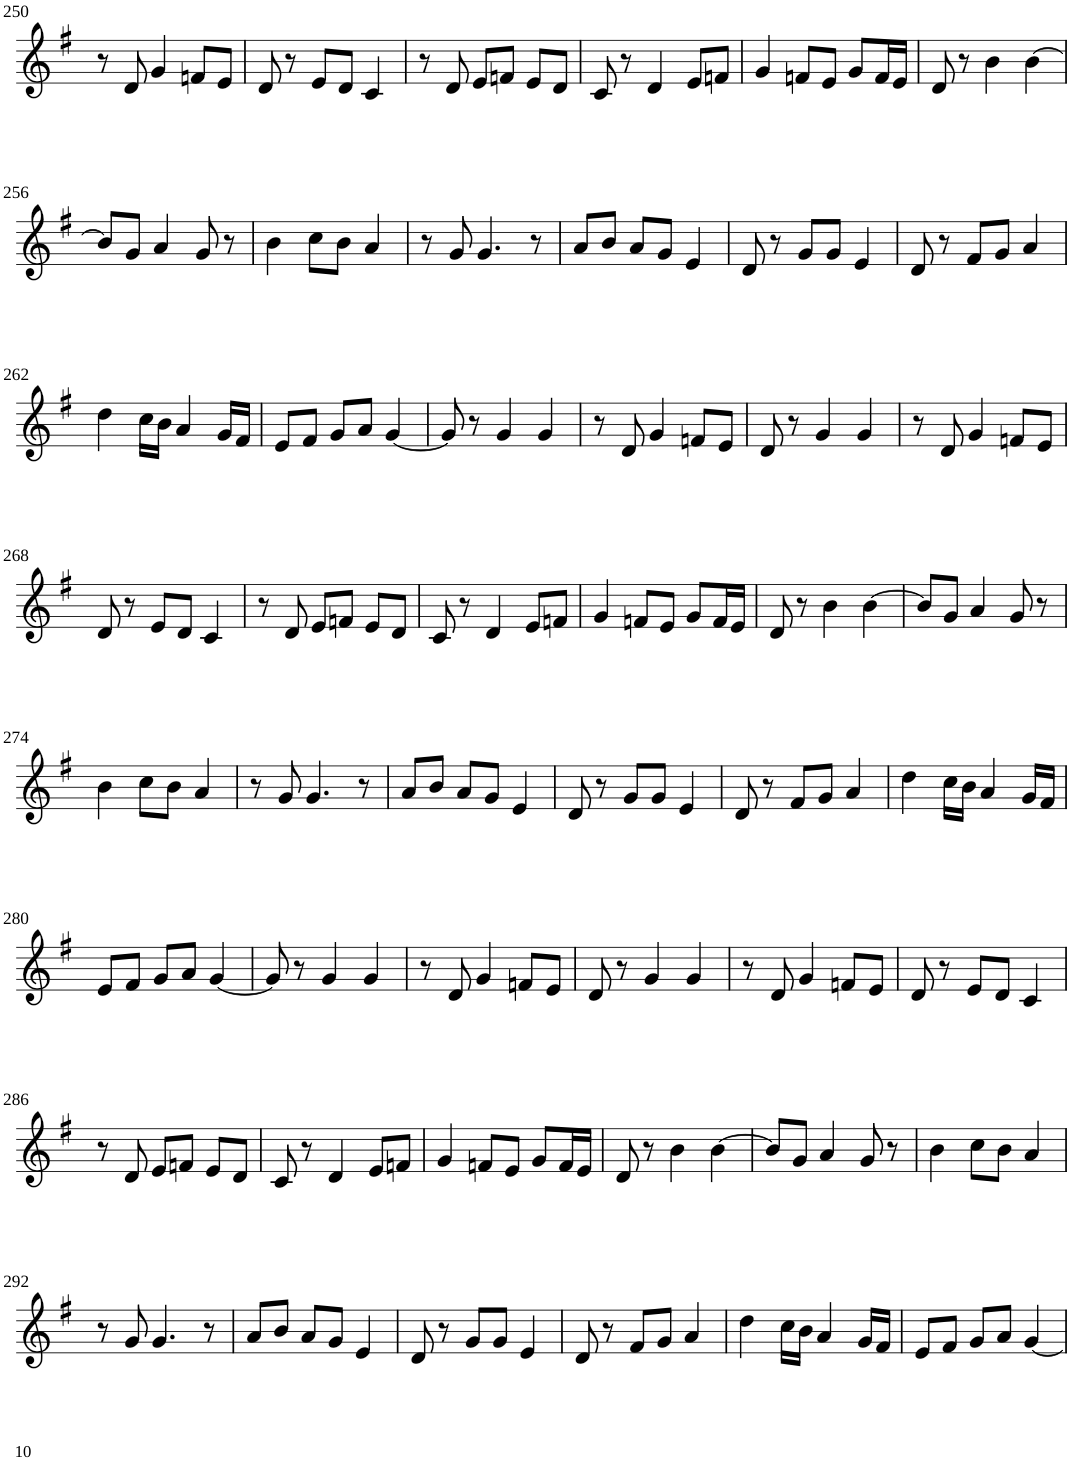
**kern
*part1
*staff1
*I"Violin
!!LO:PB:g=z
*clefG2
*k[f#]
*G:
*M3/4
=250
8r
8d/
4g/
8fn/L
8e/J
=251
8d/
8r
8e/L
8d/J
4c/
=252
8r
8d/
8e/L
8fn/J
8e/L
8d/J
=253
8c/
8r
4d/
8e/L
8fn/J
=254
4g/
8fn/L
8e/J
8g/L
16f/L
16e/JJ
=255
8d/
8r
4b\
[4b\
!!LO:LB:g=z
=256
8b/L]
8g/J
4a/
8g/
8r
=257
4b\
8cc\L
8b\J
4a/
=258
8r
8g/
4.g/
8r
=259
8a/L
8b/J
8a/L
8g/J
4e/
=260
8d/
8r
8g/L
8g/J
4e/
=261
8d/
8r
8f#/L
8g/J
4a/
!!LO:LB:g=z
=262
4dd\
16cc\LL
16b\JJ
4a/
16g/LL
16f#/JJ
=263
8e/L
8f#/J
8g/L
8a/J
[4g/
=264
8g/]
8r
4g/
4g/
=265
8r
8d/
4g/
8fn/L
8e/J
=266
8d/
8r
4g/
4g/
=267
8r
8d/
4g/
8fn/L
8e/J
!!LO:LB:g=z
=268
8d/
8r
8e/L
8d/J
4c/
=269
8r
8d/
8e/L
8fn/J
8e/L
8d/J
=270
8c/
8r
4d/
8e/L
8fn/J
=271
4g/
8fn/L
8e/J
8g/L
16f/L
16e/JJ
=272
8d/
8r
4b\
[4b\
=273
8b/L]
8g/J
4a/
8g/
8r
!!LO:LB:g=z
=274
4b\
8cc\L
8b\J
4a/
=275
8r
8g/
4.g/
8r
=276
8a/L
8b/J
8a/L
8g/J
4e/
=277
8d/
8r
8g/L
8g/J
4e/
=278
8d/
8r
8f#/L
8g/J
4a/
=279
4dd\
16cc\LL
16b\JJ
4a/
16g/LL
16f#/JJ
!!LO:LB:g=z
=280
8e/L
8f#/J
8g/L
8a/J
[4g/
=281
8g/]
8r
4g/
4g/
=282
8r
8d/
4g/
8fn/L
8e/J
=283
8d/
8r
4g/
4g/
=284
8r
8d/
4g/
8fn/L
8e/J
=285
8d/
8r
8e/L
8d/J
4c/
!!LO:LB:g=z
=286
8r
8d/
8e/L
8fn/J
8e/L
8d/J
=287
8c/
8r
4d/
8e/L
8fn/J
=288
4g/
8fn/L
8e/J
8g/L
16f/L
16e/JJ
=289
8d/
8r
4b\
[4b\
=290
8b/L]
8g/J
4a/
8g/
8r
=291
4b\
8cc\L
8b\J
4a/
!!LO:LB:g=z
=292
8r
8g/
4.g/
8r
=293
8a/L
8b/J
8a/L
8g/J
4e/
=294
8d/
8r
8g/L
8g/J
4e/
=295
8d/
8r
8f#/L
8g/J
4a/
=296
4dd\
16cc\LL
16b\JJ
4a/
16g/LL
16f#/JJ
=297
8e/L
8f#/J
8g/L
8a/J
[4g/
=
*-
